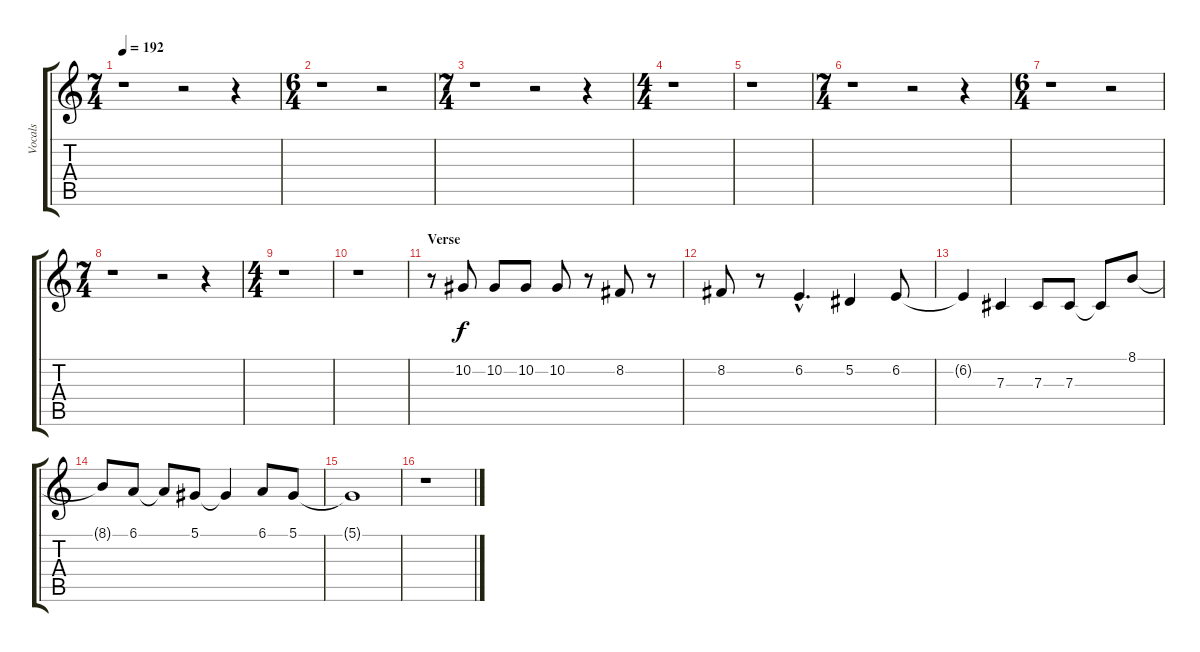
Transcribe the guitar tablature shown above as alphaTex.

\track ("Vocals" "Vocals") {instrument lead2sawtooth}
\staff {score tabs}
\tuning (Eb4 Bb3 Gb3 Db3 Ab2 Eb2) {hide}
\ts (7 4)
\section ("" "")
\tempo 192
\clef g2
\ks c
r.1{dy f} r.2 r.4 |
\ts (6 4)
r.1 r.2 |
\ts (7 4)
r.1 r.2 r.4 |
\ts (4 4)
r.1 |
r.1 |
\ts (7 4)
r.1 r.2 r.4 |
\ts (6 4)
r.1 r.2 |
\ts (7 4)
r.1 r.2 r.4 |
\ts (4 4)
r.1 |
r.1 |
\section ("" "Verse")
r.8 10.2.8 10.2.8 10.2.8 10.2.8 r.8 8.2.8 r.8 |
8.2.8 r.8 6.2{hac}.4{d} 5.2.4 6.2.8 |
6.2{t}.4 7.3.4 7.3.8 7.3.8 7.3{t}.8 8.1.8 |
8.1{t}.8 6.1.8 6.1{t}.8 5.1.8 5.1{t}.4 6.1.8 5.1.8 |
5.1{t}.1 |
r.1
